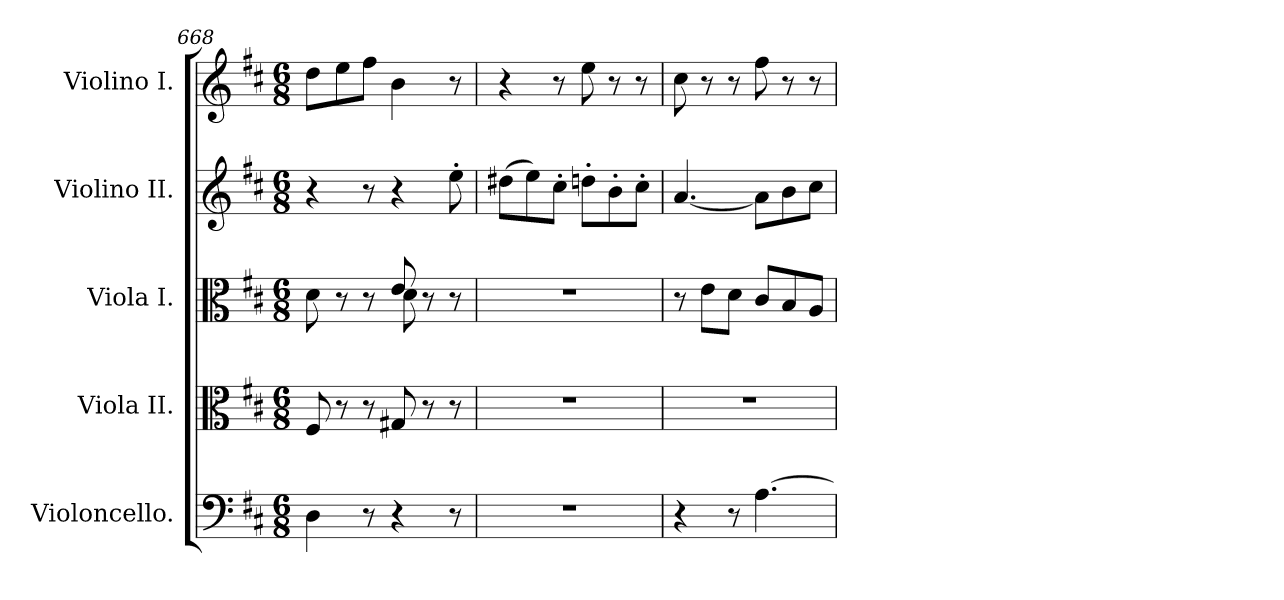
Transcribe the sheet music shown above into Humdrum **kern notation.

**kern	**kern	**kern	**kern	**kern
*part5	*part4	*part3	*part2	*part1
*staff5	*staff4	*staff3	*staff2	*staff1
*I"Violoncello.	*I"Viola II.	*I"Viola I.	*I"Violino II.	*I"Violino I.
*I'Vc	*I'Vla	*I'Vla	*I'Vln	*I'Vln
*clefF4	*clefC3	*clefC3	*clefG2	*clefG2
*k[f#c#]	*k[f#c#]	*k[f#c#]	*k[f#c#]	*k[f#c#]
*M6/8	*M6/8	*M6/8	*M6/8	*M6/8
=668	=668	=668	=668	=668
*	*	*^	*	*
4D\	8F#/	8d\	8ryy	4r	8dd\L
.	8r	8r	8ryy	.	8ee\
8r	8r	8r	8ryy	8r	8ff#\J
4r	8G#X/	8e/	8d\	4r	4b\
.	8r	8r	8ryy	.	.
8r	8r	8r	8ryy	8ee'\	8r
*	*	*v	*v	*	*
=669	=669	=669	=669	=669
2.r	2.r	2.r	(>8dd#X\L	4r
.	.	.	8ee\)	.
.	.	.	8cc#'\J	8r
.	.	.	8ddn'\L	8ee\
.	.	.	8b'\	8r
.	.	.	8cc#'\J	8r
=670	=670	=670	=670	=670
4r	2.r	8r	[4.a/	8cc#\
.	.	8e\L	.	8r
8r	.	8d\J	.	8r
[4.A\	.	8c#/L	8a\L]	8ff#\
.	.	8B/	8b\	8r
.	.	8A/J	8cc#\J	8r
=	=	=	=	=
*-	*-	*-	*-	*-
